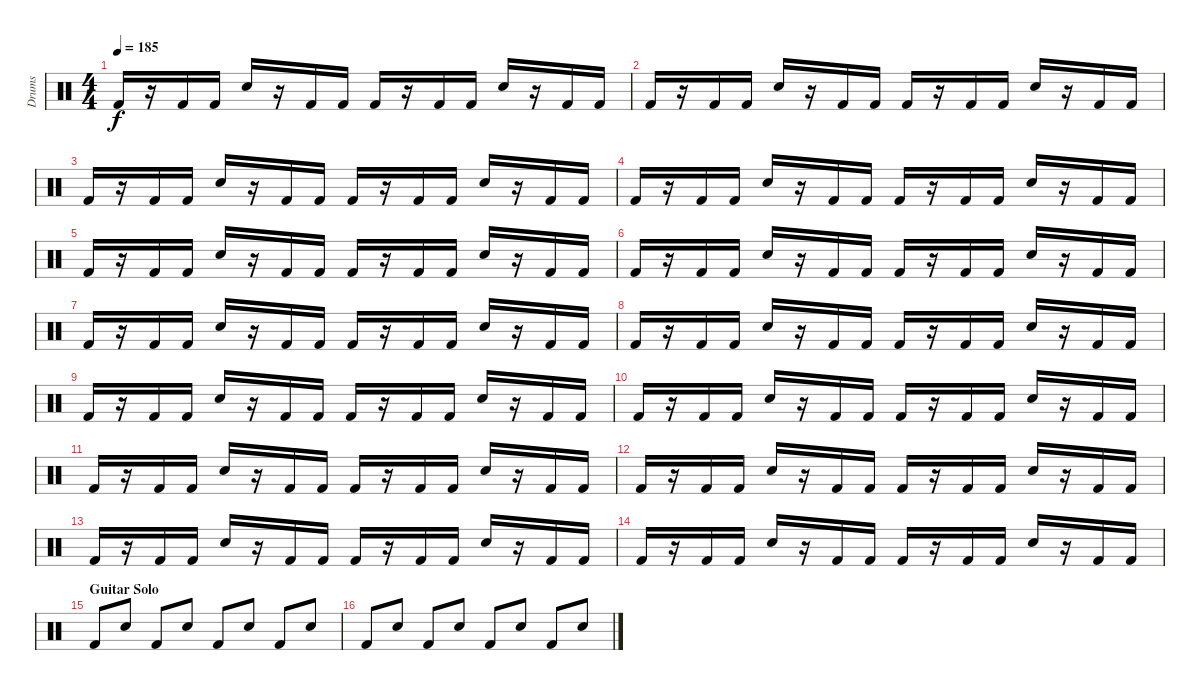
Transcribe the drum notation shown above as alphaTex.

\track ("Drums" "Drums") {instrument percussion}
\staff {score}
\articulation defaults
\ts (4 4)
\tempo 185
\clef neutral
\ks c "Kick (hit) 2".16{dy f}
r.16 "Kick (hit) 2".16 "Kick (hit) 2".16 "Electric Snare (hit)".16 r.16 "Kick (hit) 2".16 "Kick (hit) 2".16 "Kick (hit) 2".16 r.16 "Kick (hit) 2".16 "Kick (hit) 2".16 "Electric Snare (hit)".16 r.16 "Kick (hit) 2".16 "Kick (hit) 2".16 |
"Kick (hit) 2".16 r.16 "Kick (hit) 2".16 "Kick (hit) 2".16 "Electric Snare (hit)".16 r.16 "Kick (hit) 2".16 "Kick (hit) 2".16 "Kick (hit) 2".16 r.16 "Kick (hit) 2".16 "Kick (hit) 2".16 "Electric Snare (hit)".16 r.16 "Kick (hit) 2".16 "Kick (hit) 2".16 |
"Kick (hit) 2".16 r.16 "Kick (hit) 2".16 "Kick (hit) 2".16 "Electric Snare (hit)".16 r.16 "Kick (hit) 2".16 "Kick (hit) 2".16 "Kick (hit) 2".16 r.16 "Kick (hit) 2".16 "Kick (hit) 2".16 "Electric Snare (hit)".16 r.16 "Kick (hit) 2".16 "Kick (hit) 2".16 |
"Kick (hit) 2".16 r.16 "Kick (hit) 2".16 "Kick (hit) 2".16 "Electric Snare (hit)".16 r.16 "Kick (hit) 2".16 "Kick (hit) 2".16 "Kick (hit) 2".16 r.16 "Kick (hit) 2".16 "Kick (hit) 2".16 "Electric Snare (hit)".16 r.16 "Kick (hit) 2".16 "Kick (hit) 2".16 |
"Kick (hit) 2".16 r.16 "Kick (hit) 2".16 "Kick (hit) 2".16 "Electric Snare (hit)".16 r.16 "Kick (hit) 2".16 "Kick (hit) 2".16 "Kick (hit) 2".16 r.16 "Kick (hit) 2".16 "Kick (hit) 2".16 "Electric Snare (hit)".16 r.16 "Kick (hit) 2".16 "Kick (hit) 2".16 |
"Kick (hit) 2".16 r.16 "Kick (hit) 2".16 "Kick (hit) 2".16 "Electric Snare (hit)".16 r.16 "Kick (hit) 2".16 "Kick (hit) 2".16 "Kick (hit) 2".16 r.16 "Kick (hit) 2".16 "Kick (hit) 2".16 "Electric Snare (hit)".16 r.16 "Kick (hit) 2".16 "Kick (hit) 2".16 |
"Kick (hit) 2".16 r.16 "Kick (hit) 2".16 "Kick (hit) 2".16 "Electric Snare (hit)".16 r.16 "Kick (hit) 2".16 "Kick (hit) 2".16 "Kick (hit) 2".16 r.16 "Kick (hit) 2".16 "Kick (hit) 2".16 "Electric Snare (hit)".16 r.16 "Kick (hit) 2".16 "Kick (hit) 2".16 |
"Kick (hit) 2".16 r.16 "Kick (hit) 2".16 "Kick (hit) 2".16 "Electric Snare (hit)".16 r.16 "Kick (hit) 2".16 "Kick (hit) 2".16 "Kick (hit) 2".16 r.16 "Kick (hit) 2".16 "Kick (hit) 2".16 "Electric Snare (hit)".16 r.16 "Kick (hit) 2".16 "Kick (hit) 2".16 |
"Kick (hit) 2".16 r.16 "Kick (hit) 2".16 "Kick (hit) 2".16 "Electric Snare (hit)".16 r.16 "Kick (hit) 2".16 "Kick (hit) 2".16 "Kick (hit) 2".16 r.16 "Kick (hit) 2".16 "Kick (hit) 2".16 "Electric Snare (hit)".16 r.16 "Kick (hit) 2".16 "Kick (hit) 2".16 |
"Kick (hit) 2".16 r.16 "Kick (hit) 2".16 "Kick (hit) 2".16 "Electric Snare (hit)".16 r.16 "Kick (hit) 2".16 "Kick (hit) 2".16 "Kick (hit) 2".16 r.16 "Kick (hit) 2".16 "Kick (hit) 2".16 "Electric Snare (hit)".16 r.16 "Kick (hit) 2".16 "Kick (hit) 2".16 |
"Kick (hit) 2".16 r.16 "Kick (hit) 2".16 "Kick (hit) 2".16 "Electric Snare (hit)".16 r.16 "Kick (hit) 2".16 "Kick (hit) 2".16 "Kick (hit) 2".16 r.16 "Kick (hit) 2".16 "Kick (hit) 2".16 "Electric Snare (hit)".16 r.16 "Kick (hit) 2".16 "Kick (hit) 2".16 |
"Kick (hit) 2".16 r.16 "Kick (hit) 2".16 "Kick (hit) 2".16 "Electric Snare (hit)".16 r.16 "Kick (hit) 2".16 "Kick (hit) 2".16 "Kick (hit) 2".16 r.16 "Kick (hit) 2".16 "Kick (hit) 2".16 "Electric Snare (hit)".16 r.16 "Kick (hit) 2".16 "Kick (hit) 2".16 |
"Kick (hit) 2".16 r.16 "Kick (hit) 2".16 "Kick (hit) 2".16 "Electric Snare (hit)".16 r.16 "Kick (hit) 2".16 "Kick (hit) 2".16 "Kick (hit) 2".16 r.16 "Kick (hit) 2".16 "Kick (hit) 2".16 "Electric Snare (hit)".16 r.16 "Kick (hit) 2".16 "Kick (hit) 2".16 |
"Kick (hit) 2".16 r.16 "Kick (hit) 2".16 "Kick (hit) 2".16 "Electric Snare (hit)".16 r.16 "Kick (hit) 2".16 "Kick (hit) 2".16 "Kick (hit) 2".16 r.16 "Kick (hit) 2".16 "Kick (hit) 2".16 "Electric Snare (hit)".16 r.16 "Kick (hit) 2".16 "Kick (hit) 2".16 |
\section ("" "Guitar Solo")
"Kick (hit) 2".8 "Electric Snare (hit)".8 "Kick (hit) 2".8 "Electric Snare (hit)".8 "Kick (hit) 2".8 "Electric Snare (hit)".8 "Kick (hit) 2".8 "Electric Snare (hit)".8 |
"Kick (hit) 2".8 "Electric Snare (hit)".8 "Kick (hit) 2".8 "Electric Snare (hit)".8 "Kick (hit) 2".8 "Electric Snare (hit)".8 "Kick (hit) 2".8 "Electric Snare (hit)".8
